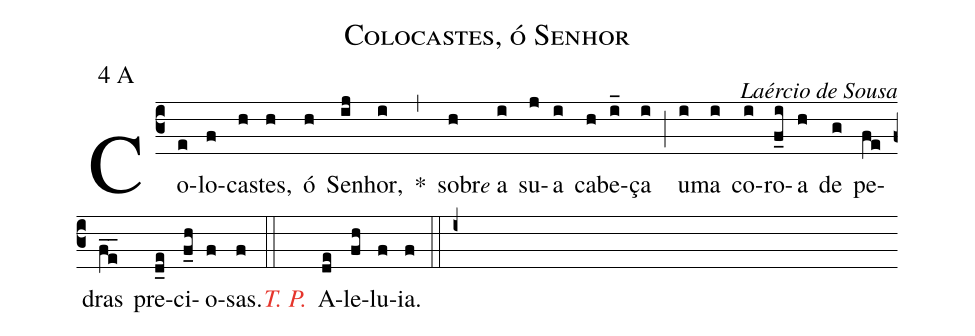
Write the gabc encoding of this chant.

name: Colocastes, ó Senhor;
mode: 4;
mode-differentia: A;
commentary: Laércio de Sousa;
%%
(c3)

Co(e)lo(f)cas(h)tes,(h) ó(h) Se(ij)nhor,(i) *(,) so(h)br<e>e</e> a(i) su(j)a(i) ca(h)be(i_)ça(i) (;) u(i)ma(i) co(i)ro(f_i)a(h) de(g) pe(fe)dras(f_e_) pre(d_e)ci(f_h)o(f)sas.(f) (::)

<nlba><c><i>T. P.</i></c>() A</nlba>(de)le(fh)lu(f)ia.(f) (::i+)
